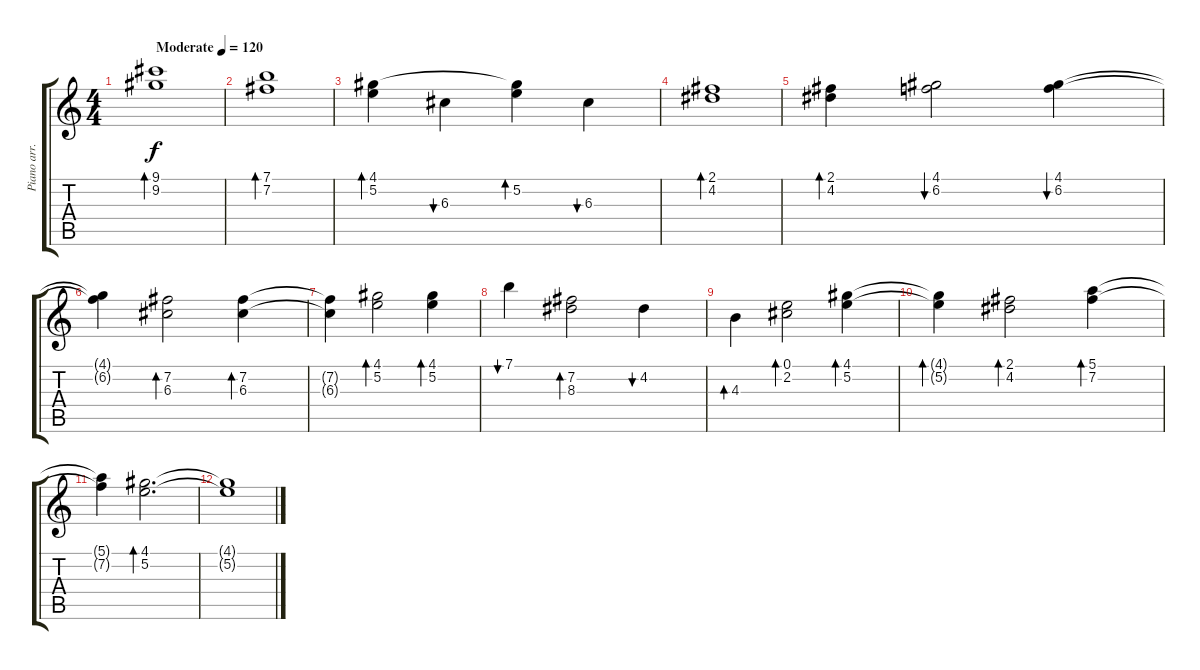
\track ("Piano arr. for Guitar" "Piano arr.") {instrument acousticguitarsteel}
\staff {score tabs}
\tuning (E4 B3 G3 D3 A2 E2) {hide}
\ts (4 4)
\tempo (120 "Moderate")
\clef g2
\ks c
(9.1 9.2).1{bd 240 dy f instrument acousticguitarsteel} |
(7.1 7.2).1{bd 240} |
(4.1 5.2).4{bd 240} 6.3.4{bu 60} (4.1{t} 5.2).4{bd 60} 6.3.4{bu 60} |
(2.1 4.2).1{bd 240} |
(2.1 4.2).4{bd 240} (4.1 6.2).2{bu 240} (4.1 6.2).4{bu 240} |
(4.1{t} 6.2{t}).4 (7.2 6.3).2{bd 240} (7.2 6.3).4{bd 240} |
(7.2{t} 6.3{t}).4 (4.1 5.2).2{bd 240} (4.1 5.2).4{bd 240} |
7.1.4{bu 240} (7.2 8.3).2{bd 240} 4.2.4{bu 240} |
4.3.4{bd 240} (0.1 2.2).2{bd 240} (4.1 5.2).4{bd 240} |
(4.1{t} 5.2{t}).4{bd 240} (2.1 4.2).2{bd 240} (5.1 7.2).4{bd 240} |
(5.1{t} 7.2{t}).4 (4.1 5.2).2{d bd 240} |
(4.1{t} 5.2{t}).1
